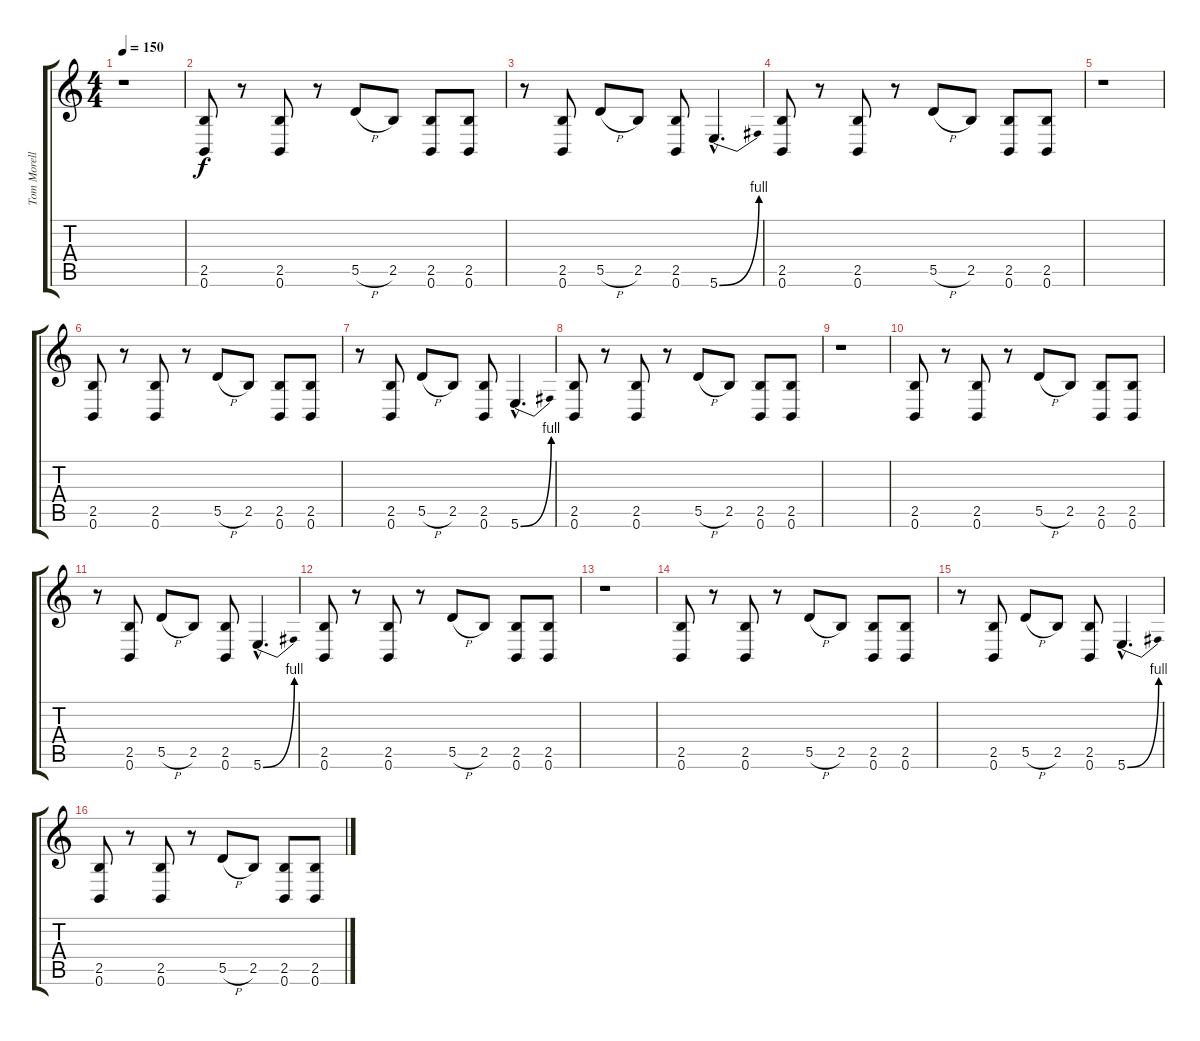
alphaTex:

\track ("Tom Morello" "Tom Morell") {instrument overdrivenguitar}
\staff {score tabs}
\tuning (E4 B3 G3 D3 A2 B1) {hide}
\ts (4 4)
\tempo 150
\clef g2
\ks c
r.1{dy f} |
(2.5 0.6).8{instrument electricguitarmuted} r.8 (2.5 0.6).8 r.8 5.5{h}.8 2.5.8 (2.5 0.6).8 (2.5 0.6).8 |
r.8 (2.5 0.6).8 5.5{h}.8 2.5.8 (2.5 0.6).8 5.6{be (bend 0 0 60 4) hac}.4{d} |
(2.5 0.6).8 r.8 (2.5 0.6).8 r.8 5.5{h}.8 2.5.8 (2.5 0.6).8 (2.5 0.6).8 |
r.1 |
(2.5 0.6).8{instrument electricguitarmuted} r.8 (2.5 0.6).8 r.8 5.5{h}.8 2.5.8 (2.5 0.6).8 (2.5 0.6).8 |
r.8 (2.5 0.6).8 5.5{h}.8 2.5.8 (2.5 0.6).8 5.6{be (bend 0 0 60 4) hac}.4{d} |
(2.5 0.6).8 r.8 (2.5 0.6).8 r.8 5.5{h}.8 2.5.8 (2.5 0.6).8 (2.5 0.6).8 |
r.1 |
(2.5 0.6).8{instrument electricguitarmuted} r.8 (2.5 0.6).8 r.8 5.5{h}.8 2.5.8 (2.5 0.6).8 (2.5 0.6).8 |
r.8 (2.5 0.6).8 5.5{h}.8 2.5.8 (2.5 0.6).8 5.6{be (bend 0 0 60 4) hac}.4{d} |
(2.5 0.6).8 r.8 (2.5 0.6).8 r.8 5.5{h}.8 2.5.8 (2.5 0.6).8 (2.5 0.6).8 |
r.1 |
(2.5 0.6).8{instrument electricguitarmuted} r.8 (2.5 0.6).8 r.8 5.5{h}.8 2.5.8 (2.5 0.6).8 (2.5 0.6).8 |
r.8 (2.5 0.6).8 5.5{h}.8 2.5.8 (2.5 0.6).8 5.6{be (bend 0 0 60 4) hac}.4{d} |
(2.5 0.6).8 r.8 (2.5 0.6).8 r.8 5.5{h}.8 2.5.8 (2.5 0.6).8 (2.5 0.6).8
